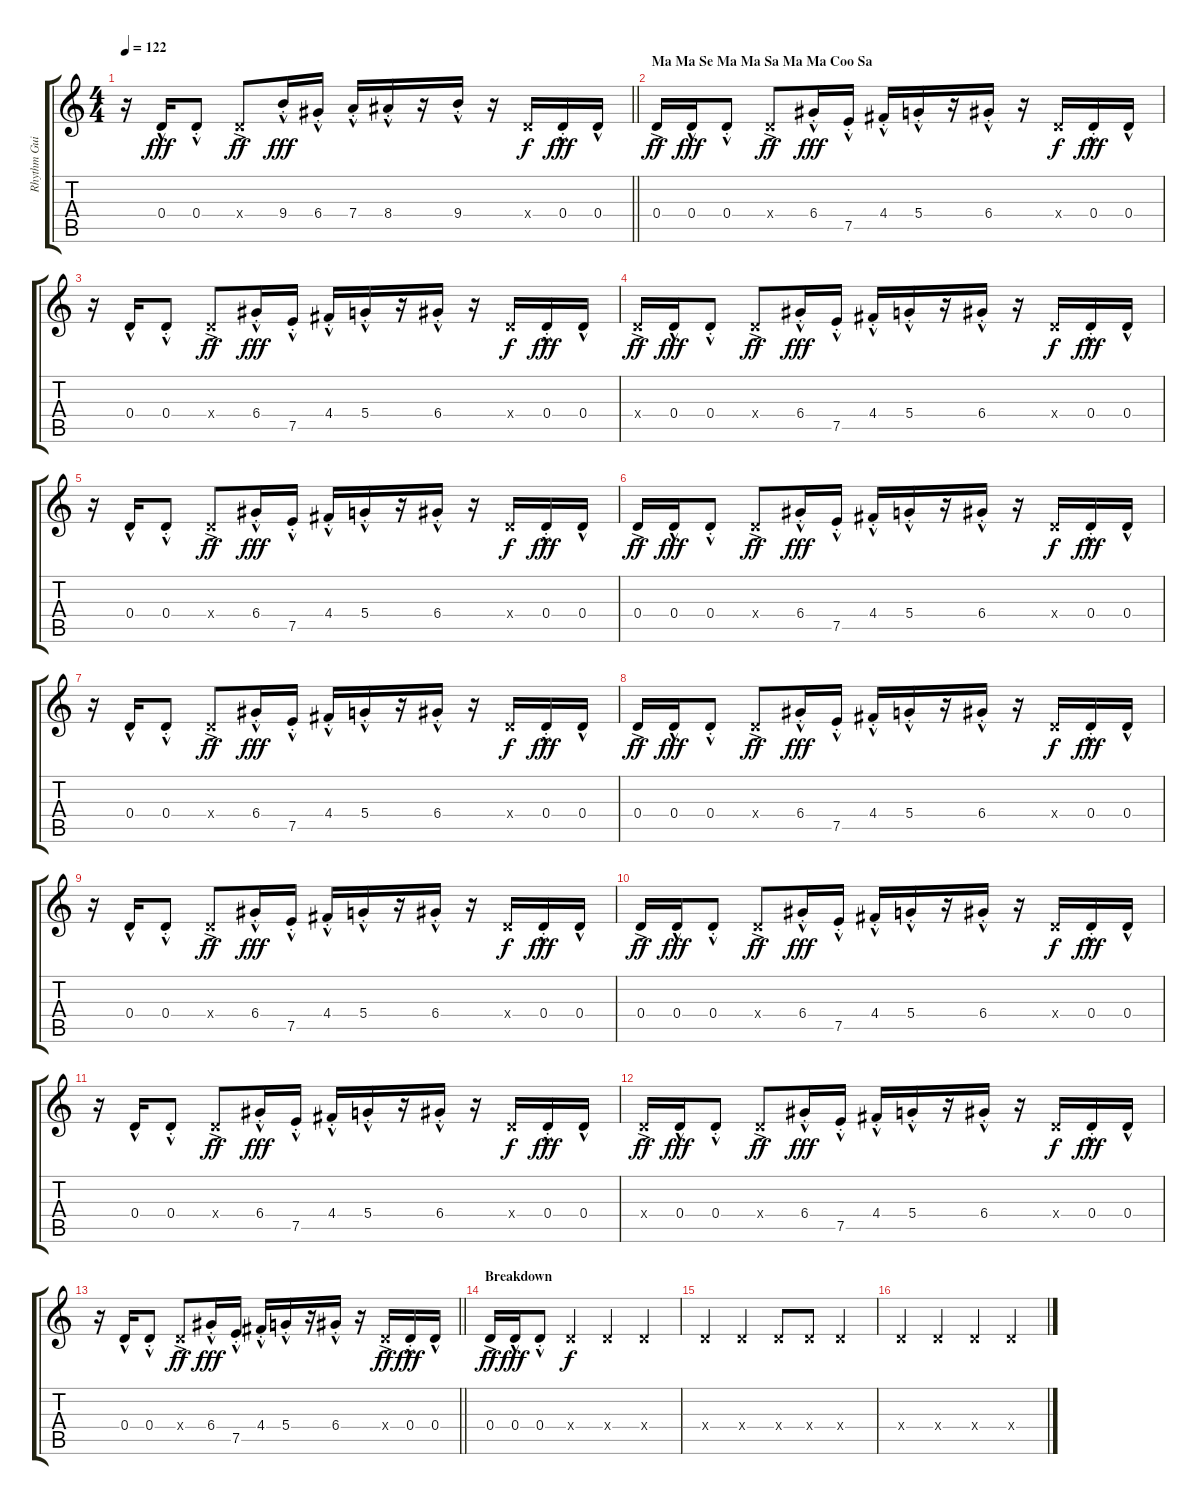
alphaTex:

\track ("Rhythm Guitar" "Rhythm Gui") {instrument electricguitarmuted}
\staff {score tabs}
\tuning (E4 B3 G3 D3 A2 E2) {hide}
\ts (4 4)
\tempo 122
\clef g2
\barLineRight lightlight
\ks c
r.16{dy fff} 0.4{hac}.16 0.4{hac st}.8 0.4{ac x}.8{dy ff} 9.4{hac st}.16{dy fff} 6.4{hac st}.16 7.4{hac st}.16 8.4{hac st}.16 r.16 9.4{hac st}.16 r.16 0.4{x}.16{dy f} 0.4{hac st}.16{dy fff} 0.4{hac}.16 |
\section ("" "Ma Ma Se Ma Ma Sa Ma Ma Coo Sa")
0.4{ac}.16{dy ff} 0.4{hac}.16{dy fff} 0.4{hac st}.8 0.4{ac x}.8{dy ff} 6.4{hac st}.16{dy fff} 7.5{hac st}.16 4.4{hac st}.16 5.4{hac st}.16 r.16 6.4{hac st}.16 r.16 0.4{x}.16{dy f} 0.4{hac st}.16{dy fff} 0.4{hac}.16 |
r.16 0.4{hac}.16 0.4{hac st}.8 0.4{ac x}.8{dy ff} 6.4{hac st}.16{dy fff} 7.5{hac st}.16 4.4{hac st}.16 5.4{hac st}.16 r.16 6.4{hac st}.16 r.16 0.4{x}.16{dy f} 0.4{hac st}.16{dy fff} 0.4{hac}.16 |
0.4{ac x}.16{dy ff} 0.4{hac}.16{dy fff} 0.4{hac st}.8 0.4{ac x}.8{dy ff} 6.4{hac st}.16{dy fff} 7.5{hac st}.16 4.4{hac st}.16 5.4{hac st}.16 r.16 6.4{hac st}.16 r.16 0.4{x}.16{dy f} 0.4{hac st}.16{dy fff} 0.4{hac}.16 |
r.16 0.4{hac}.16 0.4{hac st}.8 0.4{ac x}.8{dy ff} 6.4{hac st}.16{dy fff} 7.5{hac st}.16 4.4{hac st}.16 5.4{hac st}.16 r.16 6.4{hac st}.16 r.16 0.4{x}.16{dy f} 0.4{hac st}.16{dy fff} 0.4{hac}.16 |
0.4{ac}.16{dy ff} 0.4{hac}.16{dy fff} 0.4{hac st}.8 0.4{ac x}.8{dy ff} 6.4{hac st}.16{dy fff} 7.5{hac st}.16 4.4{hac st}.16 5.4{hac st}.16 r.16 6.4{hac st}.16 r.16 0.4{x}.16{dy f} 0.4{hac st}.16{dy fff} 0.4{hac}.16 |
r.16 0.4{hac}.16 0.4{hac st}.8 0.4{ac x}.8{dy ff} 6.4{hac st}.16{dy fff} 7.5{hac st}.16 4.4{hac st}.16 5.4{hac st}.16 r.16 6.4{hac st}.16 r.16 0.4{x}.16{dy f} 0.4{hac st}.16{dy fff} 0.4{hac}.16 |
0.4{ac}.16{dy ff} 0.4{hac}.16{dy fff} 0.4{hac st}.8 0.4{ac x}.8{dy ff} 6.4{hac st}.16{dy fff} 7.5{hac st}.16 4.4{hac st}.16 5.4{hac st}.16 r.16 6.4{hac st}.16 r.16 0.4{x}.16{dy f} 0.4{hac st}.16{dy fff} 0.4{hac}.16 |
r.16 0.4{hac}.16 0.4{hac st}.8 0.4{ac x}.8{dy ff} 6.4{hac st}.16{dy fff} 7.5{hac st}.16 4.4{hac st}.16 5.4{hac st}.16 r.16 6.4{hac st}.16 r.16 0.4{x}.16{dy f} 0.4{hac st}.16{dy fff} 0.4{hac}.16 |
0.4{ac}.16{dy ff} 0.4{hac}.16{dy fff} 0.4{hac st}.8 0.4{ac x}.8{dy ff} 6.4{hac st}.16{dy fff} 7.5{hac st}.16 4.4{hac st}.16 5.4{hac st}.16 r.16 6.4{hac st}.16 r.16 0.4{x}.16{dy f} 0.4{hac st}.16{dy fff} 0.4{hac}.16 |
r.16 0.4{hac}.16 0.4{hac st}.8 0.4{ac x}.8{dy ff} 6.4{hac st}.16{dy fff} 7.5{hac st}.16 4.4{hac st}.16 5.4{hac st}.16 r.16 6.4{hac st}.16 r.16 0.4{x}.16{dy f} 0.4{hac st}.16{dy fff} 0.4{hac}.16 |
0.4{ac x}.16{dy ff} 0.4{hac}.16{dy fff} 0.4{hac st}.8 0.4{ac x}.8{dy ff} 6.4{hac st}.16{dy fff} 7.5{hac st}.16 4.4{hac st}.16 5.4{hac st}.16 r.16 6.4{hac st}.16 r.16 0.4{x}.16{dy f} 0.4{hac st}.16{dy fff} 0.4{hac}.16 |
\barLineRight lightlight
r.16 0.4{hac}.16 0.4{hac st}.8 0.4{ac x}.8{dy ff} 6.4{hac st}.16{dy fff} 7.5{hac st}.16 4.4{hac st}.16 5.4{hac st}.16 r.16 6.4{hac st}.16 r.16 0.4{ac x}.16{dy ff} 0.4{hac st}.16{dy fff} 0.4{hac}.16 |
\section ("" "Breakdown")
0.4{ac}.16{dy ff} 0.4{hac}.16{dy fff} 0.4{hac st}.8 0.4{x}.4{dy f} 0.4{x}.4 0.4{x}.4 |
0.4{x}.4 0.4{x}.4 0.4{x}.8 0.4{x}.8 0.4{x}.4 |
0.4{x}.4 0.4{x}.4 0.4{x}.4 0.4{x}.4
